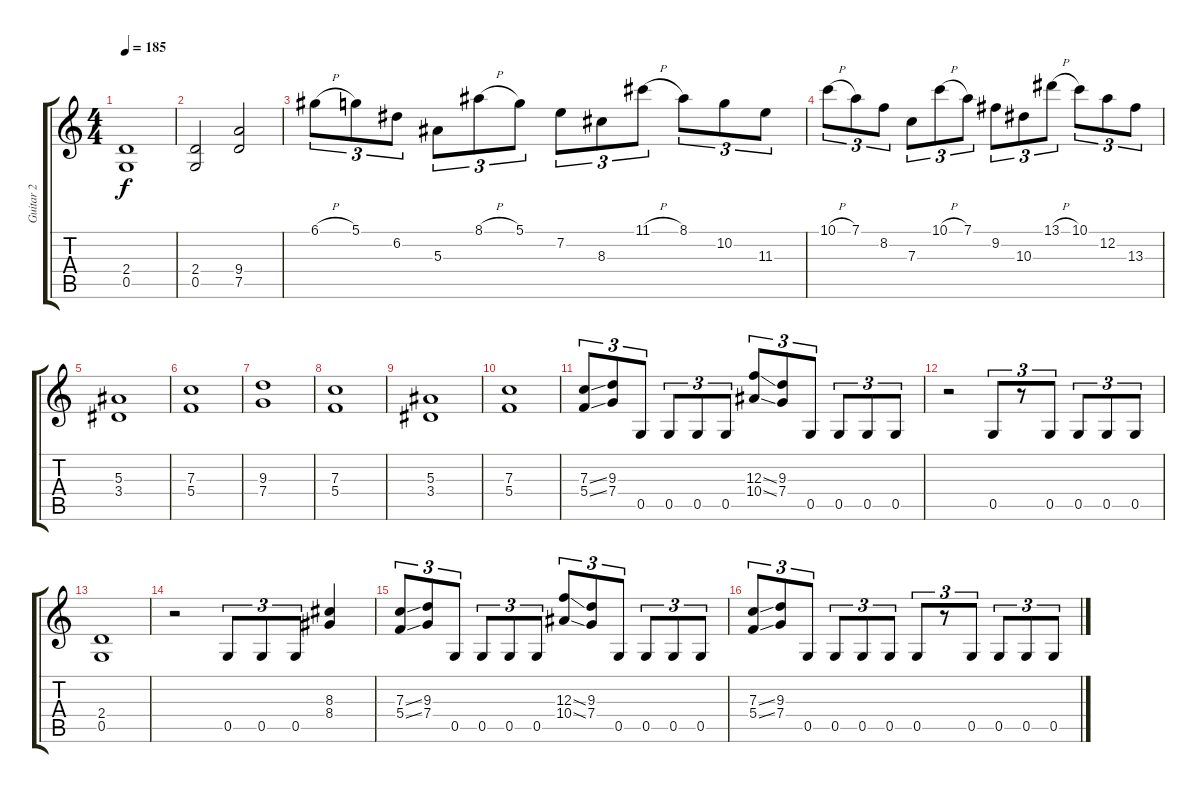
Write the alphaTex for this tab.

\track ("Guitar 2" "Guitar 2") {instrument acousticguitarnylon}
\staff {score tabs}
\tuning (D4 A3 F3 C3 G2 D2) {hide}
\ts (4 4)
\tempo 185
\clef g2
\ks c
(2.4 0.5).1{dy f} |
(2.4 0.5).2 (9.4 7.5).2 |
6.1{h}.8{tu (3 2)} 5.1.8{tu (3 2)} 6.2.8{tu (3 2)} 5.3.8{tu (3 2)} 8.1{h}.8{tu (3 2)} 5.1.8{tu (3 2)} 7.2.8{tu (3 2)} 8.3.8{tu (3 2)} 11.1{h}.8{tu (3 2)} 8.1.8{tu (3 2)} 10.2.8{tu (3 2)} 11.3.8{tu (3 2)} |
10.1{h}.8{tu (3 2)} 7.1.8{tu (3 2)} 8.2.8{tu (3 2)} 7.3.8{tu (3 2)} 10.1{h}.8{tu (3 2)} 7.1.8{tu (3 2)} 9.2.8{tu (3 2)} 10.3.8{tu (3 2)} 13.1{h}.8{tu (3 2)} 10.1.8{tu (3 2)} 12.2.8{tu (3 2)} 13.3.8{tu (3 2)} |
(5.3 3.4).1 |
(7.3 5.4).1 |
(9.3 7.4).1 |
(7.3 5.4).1 |
(5.3 3.4).1 |
(7.3 5.4).1 |
(7.3{ss} 5.4{ss}).8{tu (3 2)} (9.3 7.4).8{tu (3 2)} 0.5.8{tu (3 2)} 0.5.8{tu (3 2)} 0.5.8{tu (3 2)} 0.5.8{tu (3 2)} (12.3{ss} 10.4{ss}).8{tu (3 2)} (9.3 7.4).8{tu (3 2)} 0.5.8{tu (3 2)} 0.5.8{tu (3 2)} 0.5.8{tu (3 2)} 0.5.8{tu (3 2)} |
r.2 0.5.8{tu (3 2)} r.8{tu (3 2)} 0.5.8{tu (3 2)} 0.5.8{tu (3 2)} 0.5.8{tu (3 2)} 0.5.8{tu (3 2)} |
(2.4 0.5).1 |
r.2 0.5.8{tu (3 2)} 0.5.8{tu (3 2)} 0.5.8{tu (3 2)} (8.3 8.4).4 |
(7.3{ss} 5.4{ss}).8{tu (3 2)} (9.3 7.4).8{tu (3 2)} 0.5.8{tu (3 2)} 0.5.8{tu (3 2)} 0.5.8{tu (3 2)} 0.5.8{tu (3 2)} (12.3{ss} 10.4{ss}).8{tu (3 2)} (9.3 7.4).8{tu (3 2)} 0.5.8{tu (3 2)} 0.5.8{tu (3 2)} 0.5.8{tu (3 2)} 0.5.8{tu (3 2)} |
(7.3{ss} 5.4{ss}).8{tu (3 2)} (9.3 7.4).8{tu (3 2)} 0.5.8{tu (3 2)} 0.5.8{tu (3 2)} 0.5.8{tu (3 2)} 0.5.8{tu (3 2)} 0.5.8{tu (3 2)} r.8{tu (3 2)} 0.5.8{tu (3 2)} 0.5.8{tu (3 2)} 0.5.8{tu (3 2)} 0.5.8{tu (3 2)}
